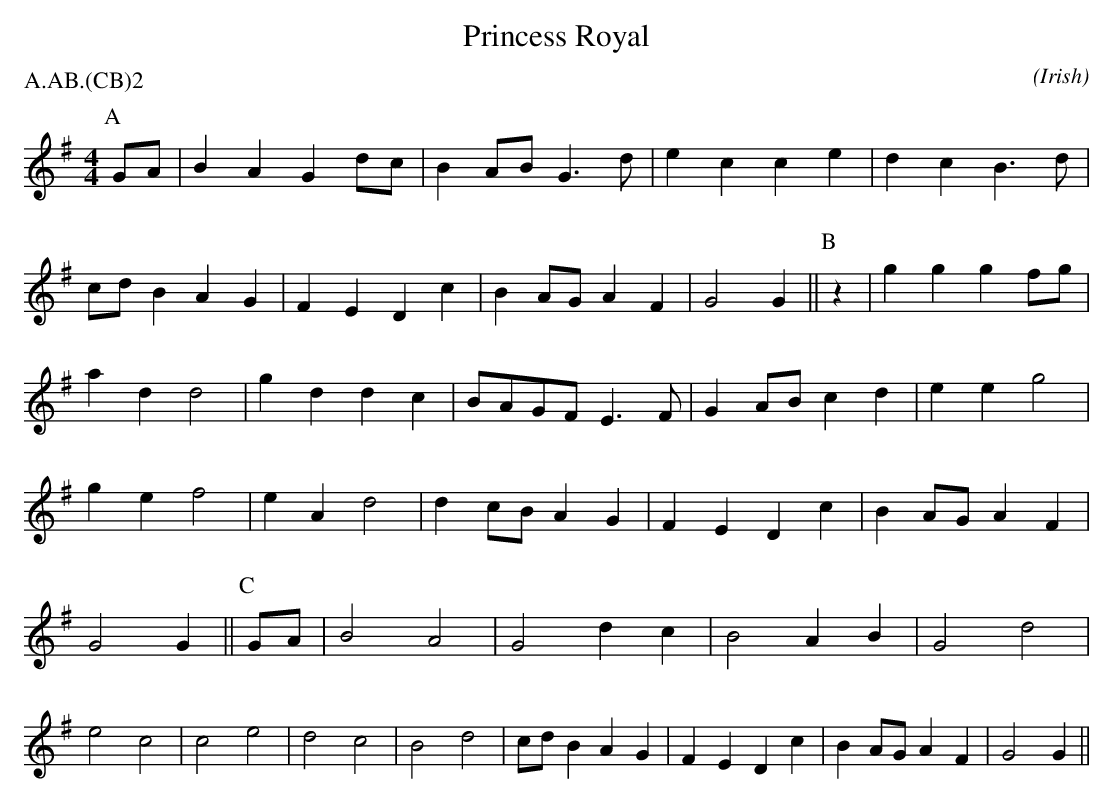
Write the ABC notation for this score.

X:1
T:Princess Royal
M:4/4
C:
O:Irish
P:A.AB.(CB)2
K:G
P:A
GA  | B2  A2 G2 dc  | B2  AB  G3  d   | e2 c2  c2 e2  | d2 c2   B3 \
d   | cd  B2 A2 G2  | F2  E2  D2  c2  | B2 AG  A2 F2  | G4      G2 ||\
P:B
z2  | g2  g2 g2 fg  | a2  d2  d4      | g2 d2  d2 c2  | BAGF    E3 \
F   | G2  AB c2 d2  | e2  e2  g4      | g2 e2  f4     | e2 A2   d4 |\
      d2  cB A2 G2  | F2  E2  D2  c2  | B2 AG  A2 F2  | G4      G2 ||\
P:C
GA  | B4     A4     | G4      d2  c2  | B4     A2 B2  | G4      d4 |\
      e4     c4     | c4      e4      | d4     c4     | B4      d4 |\
      cd B2  A2 G2  | F2  E2  D2  c2  | B2 AG  A2 F2  | G4      G2 ||
